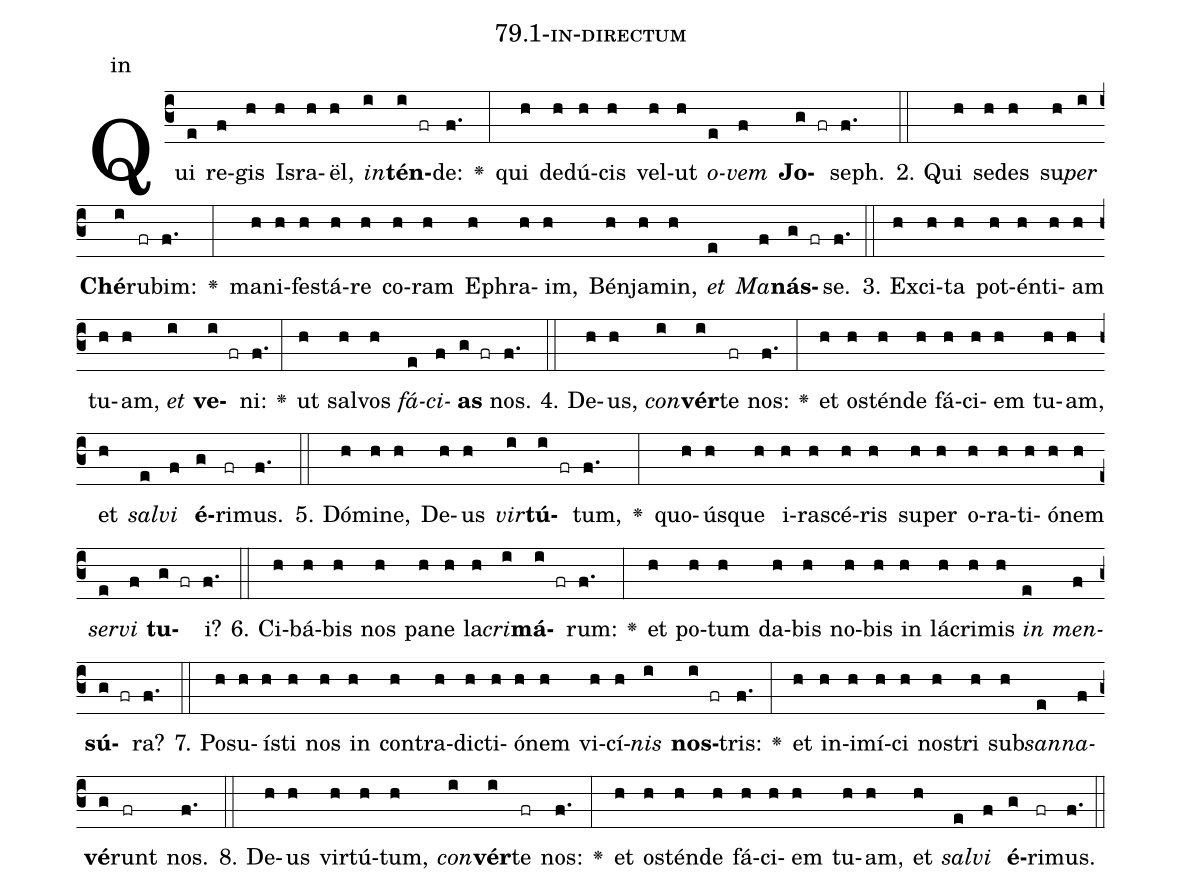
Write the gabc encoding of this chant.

name: 79.1-in-directum;
annotation: in;
%%
(c3)Qui(e) re(f)gis(h) Is(h)ra(h)ël,(h) <i>in</i>(i)<b>tén</b>(i fr)de:(f.) <v>\greheightstar</v>(:) qui(h) de(h)dú(h)cis(h) vel(h)ut(h) <i>o</i>(e)<i>vem</i>(f) <b>Jo</b>(g fr)seph.(f.) (::)
2. Qui(h) se(h)des(h) su(h)<i>per</i>(i) <b>Ché</b>(i)ru(fr)bim:(f.) <v>\greheightstar</v>(:) ma(h)ni(h)fes(h)tá(h)re(h) co(h)ram(h) E(h)phra(h)im,(h) Bén(h)ja(h)min,(h) <i>et</i>(e) <i>Ma</i>(f)<b>nás</b>(g fr)se.(f.) (::)
3. Ex(h)ci(h)ta(h) pot(h)én(h)ti(h)am(h) tu(h)am,(h) <i>et</i>(i) <b>ve</b>(i fr)ni:(f.) <v>\greheightstar</v>(:) ut(h) sal(h)vos(h) <i>fá</i>(e)<i>ci</i>(f)<b>as</b>(g fr) nos.(f.) (::)
4. De(h)us,(h) <i>con</i>(i)<b>vér</b>(i)te(fr) nos:(f.) <v>\greheightstar</v>(:) et(h) os(h)tén(h)de(h) fá(h)ci(h)em(h) tu(h)am,(h) et(h) <i>sal</i>(e)<i>vi</i>(f) <b>é</b>(g)ri(fr)mus.(f.) (::)
5. Dó(h)mi(h)ne,(h) De(h)us(h) <i>vir</i>(i)<b>tú</b>(i fr)tum,(f.) <v>\greheightstar</v>(:) quo(h)ús(h)que(h) i(h)ra(h)scé(h)ris(h) su(h)per(h) o(h)ra(h)ti(h)ó(h)nem(h) <i>ser</i>(e)<i>vi</i>(f) <b>tu</b>(g fr)i?(f.) (::)
6. Ci(h)bá(h)bis(h) nos(h) pa(h)ne(h) la(h)<i>cri</i>(i)<b>má</b>(i fr)rum:(f.) <v>\greheightstar</v>(:) et(h) po(h)tum(h) da(h)bis(h) no(h)bis(h) in(h) lá(h)cri(h)mis(h) <i>in</i>(e) <i>men</i>(f)<b>sú</b>(g fr)ra?(f.) (::)
7. Po(h)su(h)ís(h)ti(h) nos(h) in(h) con(h)tra(h)dic(h)ti(h)ó(h)nem(h) vi(h)cí(h)<i>nis</i>(i) <b>nos</b>(i fr)tris:(f.) <v>\greheightstar</v>(:) et(h) in(h)i(h)mí(h)ci(h) nos(h)tri(h) sub(h)<i>san</i>(e)<i>na</i>(f)<b>vé</b>(g)runt(fr) nos.(f.) (::)
8. De(h)us(h) vir(h)tú(h)tum,(h) <i>con</i>(i)<b>vér</b>(i)te(fr) nos:(f.) <v>\greheightstar</v>(:) et(h) os(h)tén(h)de(h) fá(h)ci(h)em(h) tu(h)am,(h) et(h) <i>sal</i>(e)<i>vi</i>(f) <b>é</b>(g)ri(fr)mus.(f.) (::)
